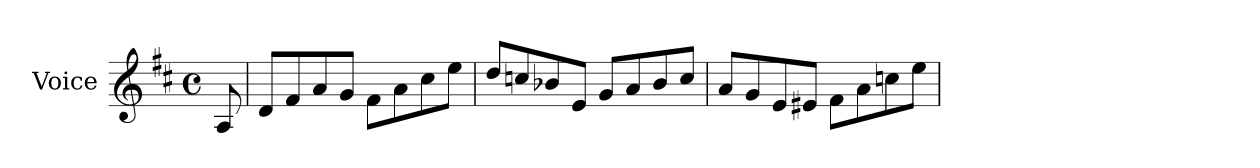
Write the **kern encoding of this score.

**kern
*part1
*staff1
*I"Voice
*I'Voice
*clefG2
*k[f#c#]
*M4/4
*met(c)
=
8A/
=1
8d/L
8f#/
8a/
8g/J
8f#\L
8a\
8cc#\
8ee\J
=2
8dd/L
8ccn/
8b-X/
8e/J
8g/L
8a/
8b-/
8cc/J
=3
8a/L
8g/
8e/
8e#X/J
8f#\L
8a\
8ccn\
8ee\J
=
*-
